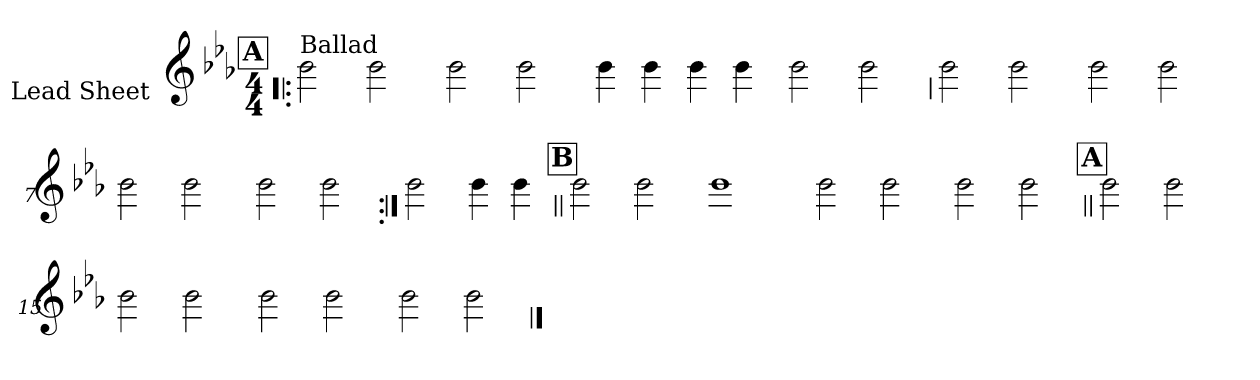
**kern
*part1
*staff1
*I"Lead Sheet
*stria0
*clefG2
*k[b-e-a-]
*E-:
*M4/4
!!LO:REH:place=s1:a:t=A
=1!|:
!LO:TX:a:t=Ballad
2b-
2b-
=2-
2b-
2b-
=3-
4b-
4b-
4b-
4b-
=4-
2b-
2b-
!!LO:LB:g=z
=5
2b-
2b-
=6-
2b-
2b-
=7-
2b-
2b-
=8-
2b-
2b-
!!LO:LB:g=z
=9:|!
2b-
4b-
4b-
!!LO:LB:g=z
!!LO:REH:place=s1:a:t=B
=10||
2b-
2b-
=11-
1b-
=12-
2b-
2b-
=13-
2b-
2b-
!!LO:LB:g=z
!!LO:REH:place=s1:a:t=A
=14||
2b-
2b-
=15-
2b-
2b-
=16-
2b-
2b-
=17-
2b-
2b-
==
*-
